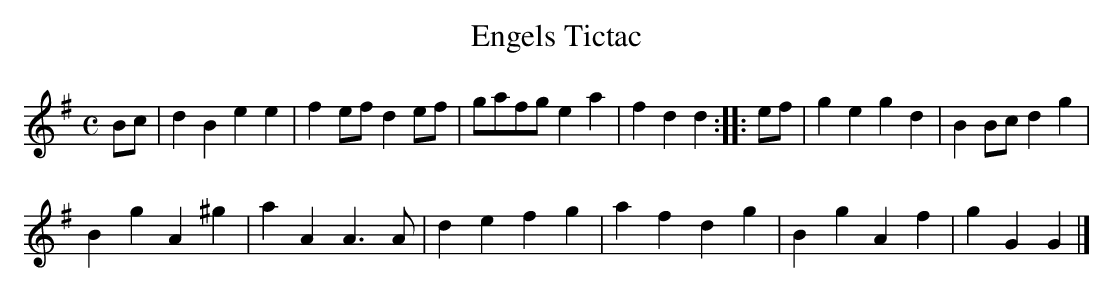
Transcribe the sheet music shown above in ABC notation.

X:1
T:Engels Tictac
M:C
K:Gmaj
Bc|d2B2e2e2|f2efd2ef|gafge2a2|f2d2d2:||:ef|g2e2g2d2|B2Bcd2g2|
B2g2A2^g2|a2A2A3A|d2e2f2g2|a2f2d2g2|B2g2A2f2|g2G2G2|]
